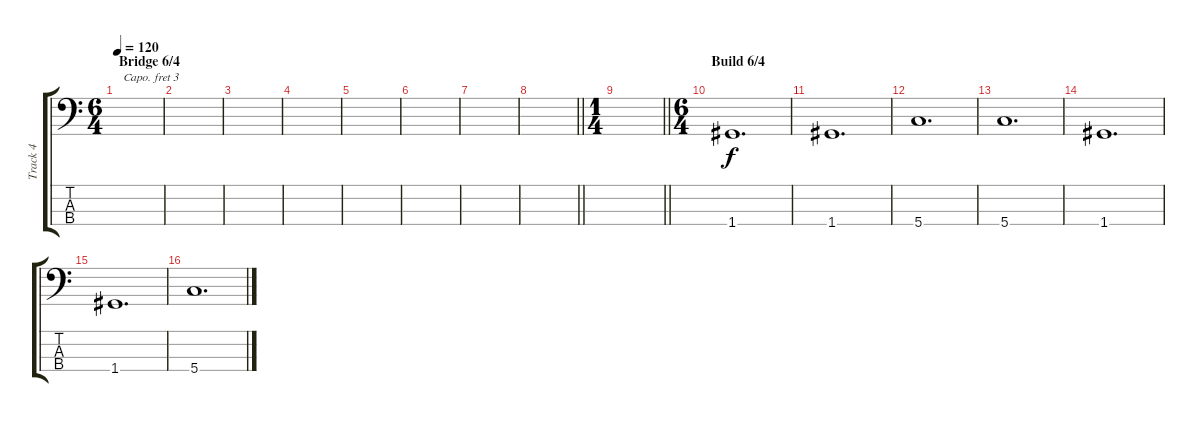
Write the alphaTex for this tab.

\track ("Track 4" "Track 4") {instrument electricbasspick}
\staff {score tabs}
\capo 3
\tuning (G2 D2 A1 E1) {hide}
\ts (6 4)
\section ("" "Bridge 6/4")
\tempo 120
\clef f4
\ks c
|
|
|
|
|
|
|
\barLineRight lightlight
|
\ts (1 4)
\barLineRight lightlight
|
\ts (6 4)
\section ("" "Build 6/4")
1.4.1{d} |
1.4.1{d} |
5.4.1{d} |
5.4.1{d} |
1.4.1{d} |
1.4.1{d} |
5.4.1{d}
